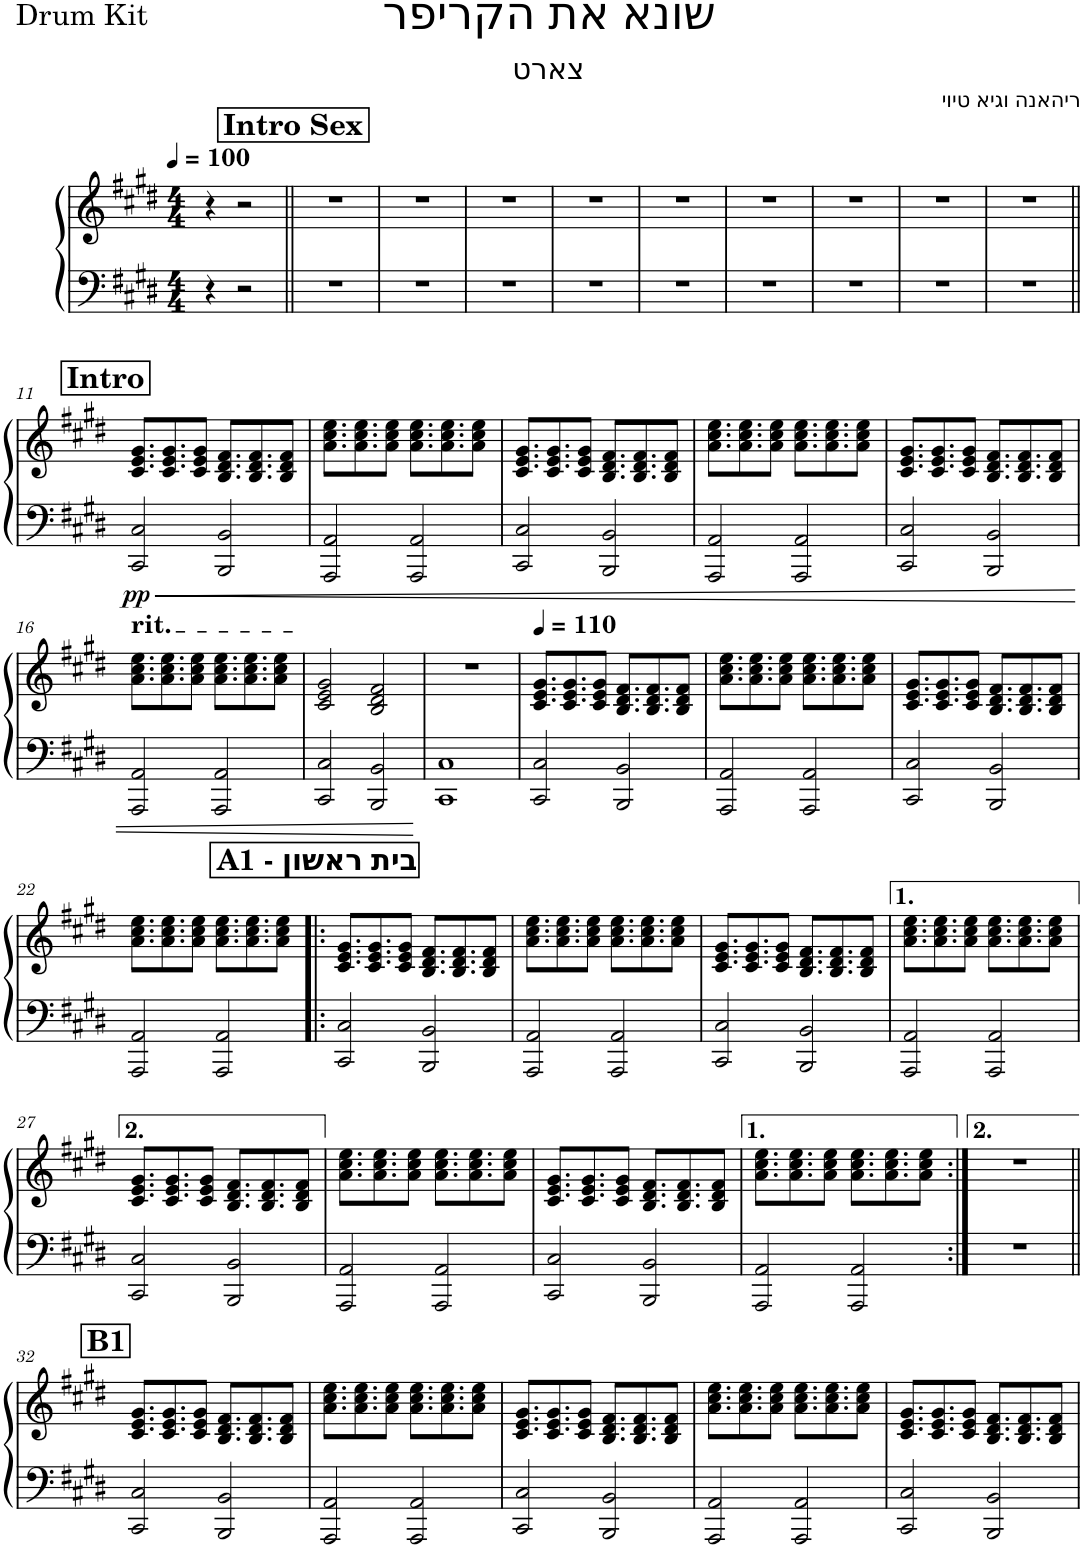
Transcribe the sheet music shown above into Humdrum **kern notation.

**kern	**kern	**dynam
*part1	*part1	*part1
*staff2	*staff1	*staff1/2
*I"Electric Piano	*	*
*I'El. Pno.	*	*
*clefF4	*clefG2	*
*k[f#c#g#d#]	*k[f#c#g#d#]	*
*M4/4	*M4/4	*
*MM100	*MM100	*
=1	=1	=1
4r	4r	.
2r	2r	.
!!LO:REH:place=s1:a:B:cj:fs=14:t=Intro Sex
=2||	=2||	=2||
1r	1r	.
=3	=3	=3
1r	1r	.
=4	=4	=4
1r	1r	.
=5	=5	=5
1r	1r	.
=6	=6	=6
1r	1r	.
=7	=7	=7
1r	1r	.
=8	=8	=8
1r	1r	.
=9	=9	=9
1r	1r	.
=10	=10	=10
1r	1r	.
!!LO:LB:g=z
!!LO:REH:place=s1:a:B:cj:fs=14:t=Intro
=11||	=11||	=11||
!	!	!LO:DY:b=2
2CC#/ 2C#/	8.c#/ 8.e/ 8.g#/L	pp
.	8.c#/ 8.e/ 8.g#/	.
.	8c#/ 8e/ 8g#/J	.
2BBB/ 2BB/	8.B/ 8.d#/ 8.f#/L	.
.	8.B/ 8.d#/ 8.f#/	.
.	8B/ 8d#/ 8f#/J	.
=12	=12	=12
2AAA/ 2AA/	8.a\ 8.cc#\ 8.ee\L	.
.	8.a\ 8.cc#\ 8.ee\	.
.	8a\ 8cc#\ 8ee\J	.
2AAA/ 2AA/	8.a\ 8.cc#\ 8.ee\L	.
.	8.a\ 8.cc#\ 8.ee\	.
.	8a\ 8cc#\ 8ee\J	.
=13	=13	=13
2CC#/ 2C#/	8.c#/ 8.e/ 8.g#/L	.
.	8.c#/ 8.e/ 8.g#/	.
.	8c#/ 8e/ 8g#/J	.
2BBB/ 2BB/	8.B/ 8.d#/ 8.f#/L	.
.	8.B/ 8.d#/ 8.f#/	.
.	8B/ 8d#/ 8f#/J	.
=14	=14	=14
2AAA/ 2AA/	8.a\ 8.cc#\ 8.ee\L	.
.	8.a\ 8.cc#\ 8.ee\	.
.	8a\ 8cc#\ 8ee\J	.
2AAA/ 2AA/	8.a\ 8.cc#\ 8.ee\L	.
.	8.a\ 8.cc#\ 8.ee\	.
.	8a\ 8cc#\ 8ee\J	.
=15	=15	=15
2CC#/ 2C#/	8.c#/ 8.e/ 8.g#/L	.
.	8.c#/ 8.e/ 8.g#/	.
.	8c#/ 8e/ 8g#/J	.
2BBB/ 2BB/	8.B/ 8.d#/ 8.f#/L	.
.	8.B/ 8.d#/ 8.f#/	.
.	8B/ 8d#/ 8f#/J	.
!!LO:LB:g=z
=16	=16	=16
!	!LO:TX:a:t=rit.	!
2AAA/ 2AA/	8.a\ 8.cc#\ 8.ee\L	.
.	8.a\ 8.cc#\ 8.ee\	.
.	8a\ 8cc#\ 8ee\J	.
2AAA/ 2AA/	8.a\ 8.cc#\ 8.ee\L	.
.	8.a\ 8.cc#\ 8.ee\	.
.	8a\ 8cc#\ 8ee\J	.
=17	=17	=17
2CC#/ 2C#/	2c#/ 2e/ 2g#/	.
2BBB/ 2BB/	2B/ 2d#/ 2f#/	.
=18	=18	=18
1CC# 1C#	1r	.
=19	=19	=19
*	*MM110	*
2CC#/ 2C#/	8.c#/ 8.e/ 8.g#/L	.
.	8.c#/ 8.e/ 8.g#/	.
.	8c#/ 8e/ 8g#/J	.
2BBB/ 2BB/	8.B/ 8.d#/ 8.f#/L	.
.	8.B/ 8.d#/ 8.f#/	.
.	8B/ 8d#/ 8f#/J	.
=20	=20	=20
2AAA/ 2AA/	8.a\ 8.cc#\ 8.ee\L	.
.	8.a\ 8.cc#\ 8.ee\	.
.	8a\ 8cc#\ 8ee\J	.
2AAA/ 2AA/	8.a\ 8.cc#\ 8.ee\L	.
.	8.a\ 8.cc#\ 8.ee\	.
.	8a\ 8cc#\ 8ee\J	.
=21	=21	=21
2CC#/ 2C#/	8.c#/ 8.e/ 8.g#/L	.
.	8.c#/ 8.e/ 8.g#/	.
.	8c#/ 8e/ 8g#/J	.
2BBB/ 2BB/	8.B/ 8.d#/ 8.f#/L	.
.	8.B/ 8.d#/ 8.f#/	.
.	8B/ 8d#/ 8f#/J	.
!!LO:LB:g=z
=22	=22	=22
2AAA/ 2AA/	8.a\ 8.cc#\ 8.ee\L	.
.	8.a\ 8.cc#\ 8.ee\	.
.	8a\ 8cc#\ 8ee\J	.
2AAA/ 2AA/	8.a\ 8.cc#\ 8.ee\L	.
.	8.a\ 8.cc#\ 8.ee\	.
.	8a\ 8cc#\ 8ee\J	.
!!LO:REH:place=s1:a:B:cj:fs=14:t=A1 - בית ראשון
=23!|:	=23!|:	=23!|:
2CC#/ 2C#/	8.c#/ 8.e/ 8.g#/L	.
.	8.c#/ 8.e/ 8.g#/	.
.	8c#/ 8e/ 8g#/J	.
2BBB/ 2BB/	8.B/ 8.d#/ 8.f#/L	.
.	8.B/ 8.d#/ 8.f#/	.
.	8B/ 8d#/ 8f#/J	.
=24	=24	=24
2AAA/ 2AA/	8.a\ 8.cc#\ 8.ee\L	.
.	8.a\ 8.cc#\ 8.ee\	.
.	8a\ 8cc#\ 8ee\J	.
2AAA/ 2AA/	8.a\ 8.cc#\ 8.ee\L	.
.	8.a\ 8.cc#\ 8.ee\	.
.	8a\ 8cc#\ 8ee\J	.
=25	=25	=25
2CC#/ 2C#/	8.c#/ 8.e/ 8.g#/L	.
.	8.c#/ 8.e/ 8.g#/	.
.	8c#/ 8e/ 8g#/J	.
2BBB/ 2BB/	8.B/ 8.d#/ 8.f#/L	.
.	8.B/ 8.d#/ 8.f#/	.
.	8B/ 8d#/ 8f#/J	.
=26	=26	=26
2AAA/ 2AA/	8.a\ 8.cc#\ 8.ee\L	.
.	8.a\ 8.cc#\ 8.ee\	.
.	8a\ 8cc#\ 8ee\J	.
2AAA/ 2AA/	8.a\ 8.cc#\ 8.ee\L	.
.	8.a\ 8.cc#\ 8.ee\	.
.	8a\ 8cc#\ 8ee\J	.
!!LO:LB:g=z
=27	=27	=27
2CC#/ 2C#/	8.c#/ 8.e/ 8.g#/L	.
.	8.c#/ 8.e/ 8.g#/	.
.	8c#/ 8e/ 8g#/J	.
2BBB/ 2BB/	8.B/ 8.d#/ 8.f#/L	.
.	8.B/ 8.d#/ 8.f#/	.
.	8B/ 8d#/ 8f#/J	.
=28	=28	=28
2AAA/ 2AA/	8.a\ 8.cc#\ 8.ee\L	.
.	8.a\ 8.cc#\ 8.ee\	.
.	8a\ 8cc#\ 8ee\J	.
2AAA/ 2AA/	8.a\ 8.cc#\ 8.ee\L	.
.	8.a\ 8.cc#\ 8.ee\	.
.	8a\ 8cc#\ 8ee\J	.
=29	=29	=29
2CC#/ 2C#/	8.c#/ 8.e/ 8.g#/L	.
.	8.c#/ 8.e/ 8.g#/	.
.	8c#/ 8e/ 8g#/J	.
2BBB/ 2BB/	8.B/ 8.d#/ 8.f#/L	.
.	8.B/ 8.d#/ 8.f#/	.
.	8B/ 8d#/ 8f#/J	.
=30	=30	=30
2AAA/ 2AA/	8.a\ 8.cc#\ 8.ee\L	.
.	8.a\ 8.cc#\ 8.ee\	.
.	8a\ 8cc#\ 8ee\J	.
2AAA/ 2AA/	8.a\ 8.cc#\ 8.ee\L	.
.	8.a\ 8.cc#\ 8.ee\	.
.	8a\ 8cc#\ 8ee\J	.
=31:|!	=31:|!	=31:|!
1r	1r	.
!!LO:LB:g=z
!!LO:REH:place=s1:a:B:cj:fs=14:t=B1
=32||	=32||	=32||
2CC#/ 2C#/	8.c#/ 8.e/ 8.g#/L	.
.	8.c#/ 8.e/ 8.g#/	.
.	8c#/ 8e/ 8g#/J	.
2BBB/ 2BB/	8.B/ 8.d#/ 8.f#/L	.
.	8.B/ 8.d#/ 8.f#/	.
.	8B/ 8d#/ 8f#/J	.
=33	=33	=33
2AAA/ 2AA/	8.a\ 8.cc#\ 8.ee\L	.
.	8.a\ 8.cc#\ 8.ee\	.
.	8a\ 8cc#\ 8ee\J	.
2AAA/ 2AA/	8.a\ 8.cc#\ 8.ee\L	.
.	8.a\ 8.cc#\ 8.ee\	.
.	8a\ 8cc#\ 8ee\J	.
=34	=34	=34
2CC#/ 2C#/	8.c#/ 8.e/ 8.g#/L	.
.	8.c#/ 8.e/ 8.g#/	.
.	8c#/ 8e/ 8g#/J	.
2BBB/ 2BB/	8.B/ 8.d#/ 8.f#/L	.
.	8.B/ 8.d#/ 8.f#/	.
.	8B/ 8d#/ 8f#/J	.
=35	=35	=35
2AAA/ 2AA/	8.a\ 8.cc#\ 8.ee\L	.
.	8.a\ 8.cc#\ 8.ee\	.
.	8a\ 8cc#\ 8ee\J	.
2AAA/ 2AA/	8.a\ 8.cc#\ 8.ee\L	.
.	8.a\ 8.cc#\ 8.ee\	.
.	8a\ 8cc#\ 8ee\J	.
=36	=36	=36
2CC#/ 2C#/	8.c#/ 8.e/ 8.g#/L	.
.	8.c#/ 8.e/ 8.g#/	.
.	8c#/ 8e/ 8g#/J	.
2BBB/ 2BB/	8.B/ 8.d#/ 8.f#/L	.
.	8.B/ 8.d#/ 8.f#/	.
.	8B/ 8d#/ 8f#/J	.
=	=	=
*-	*-	*-
